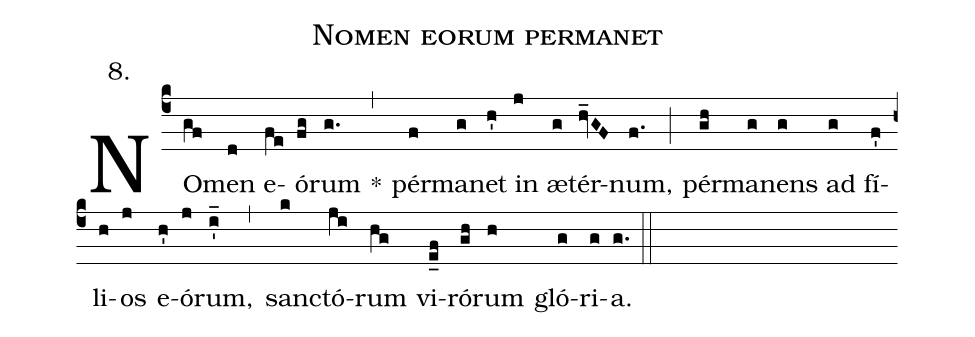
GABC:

name:Nomen eorum permanet;
office-part:Antiphona;
mode:8;
annotation: 8.;
%%
(c4) NO(gf)men(d) e(fe)ó(fg)rum(g.) *(,) pér(f)ma(g)net(h') in(j) æ(g)tér(hv_GF)num,(f.) (;) pér(gh)ma(g)nens(g) ad(g) fí(f')li(h)os(j) e(h')ó(j)rum,(i'_) (,) san(k)ctó(ji)rum(hg) vi(e_f)ró(gh)rum(h) gló(g)ri(g)a.(g.) (::)
